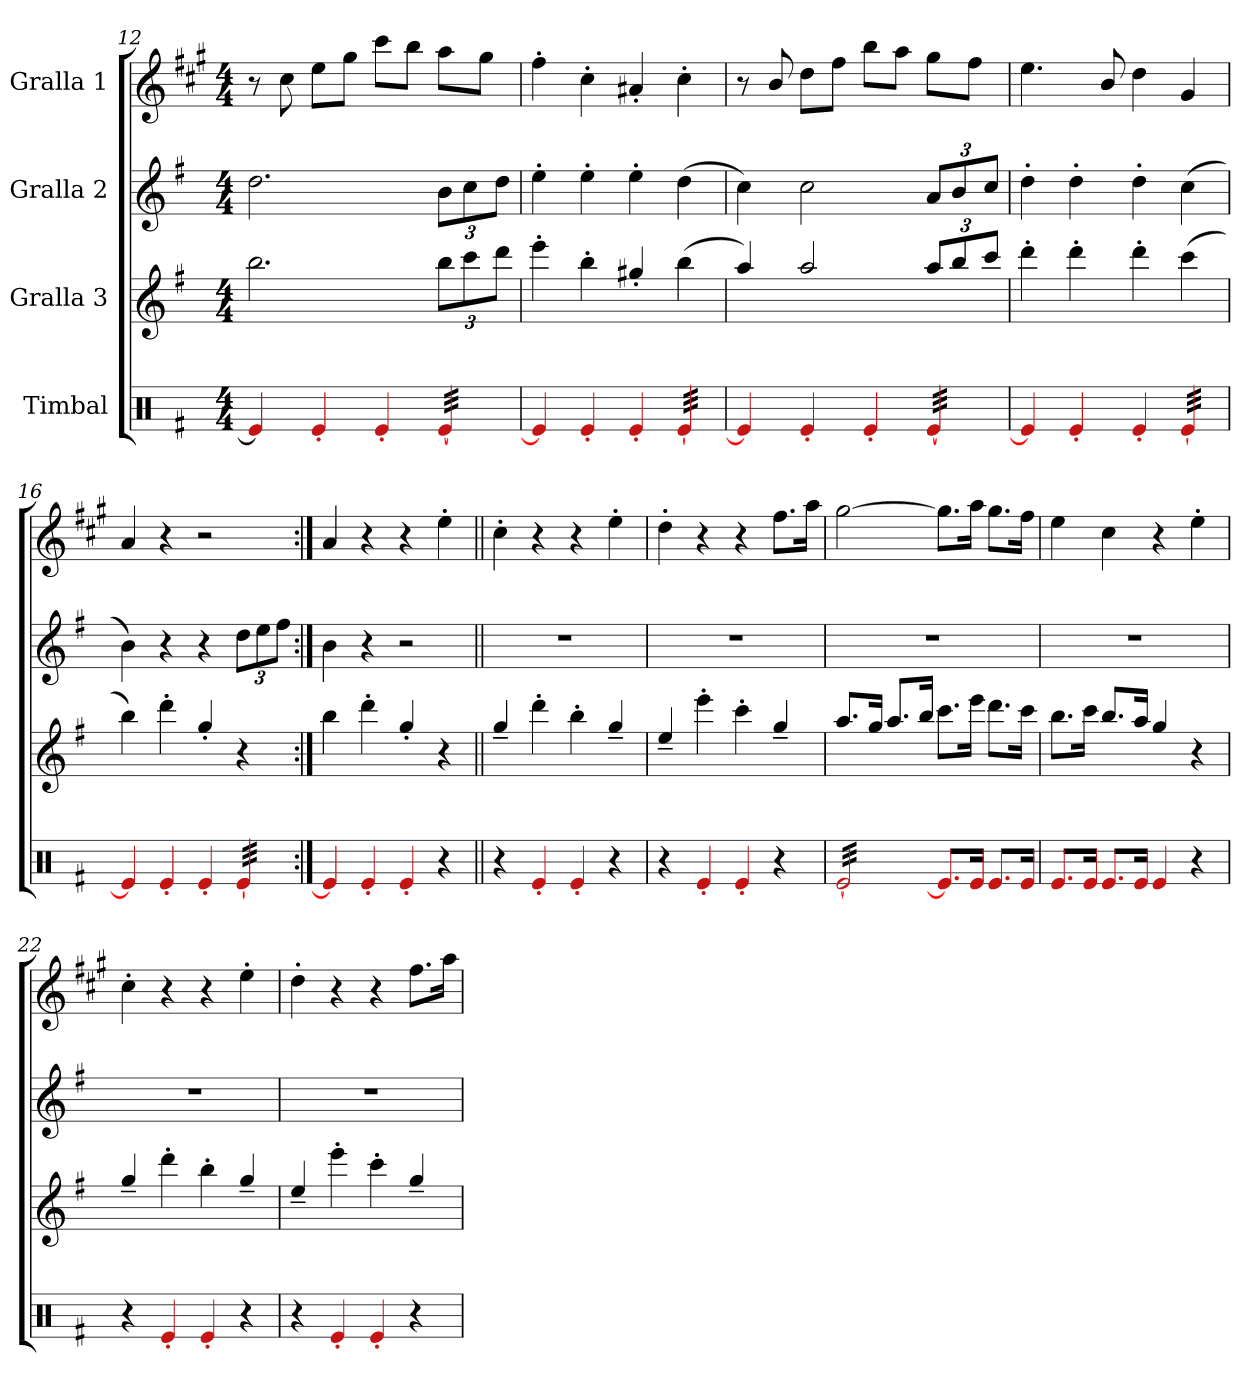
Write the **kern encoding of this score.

**kern	**kern	**kern	**kern
*part4	*part3	*part2	*part1
*staff4	*staff3	*staff2	*staff1
*I"Timbal	*I"Gralla 3	*I"Gralla 2	*I"Gralla 1
!!LO:LB:g=z
*clefX	*clefG2	*clefG2	*clefG2
*	*ITrd8c14	*	*ITrd1c2
*k[f#]	*k[f#]	*k[f#]	*k[f#]
*M4/4	*M4/4	*M4/4	*M4/4
=12	=12	=12	=12
4e/]	2.b\	2.dd\	8r
.	.	.	8b\
4e'/	.	.	8dd\L
.	.	.	8ff#\J
4e'/	.	.	8bb\L
.	.	.	8aa\J
*	*Xbrackettup	*Xbrackettup	*
*tremolo	*	*	*
[32e/LLL	12b\L	12b\L	8gg\L
32e/	.	.	.
32e/	.	.	.
.	12cc\	12cc\	.
32e/	.	.	.
32e/	.	.	8ff#\J
32e/	.	.	.
.	12dd\J	12dd\J	.
32e/	.	.	.
32e/JJJ	.	.	.
*Xtremolo	*	*	*
=13	=13	=13	=13
4e/]	4ee'\	4ee'\	4ee'\
4e'/	4b'\	4ee'\	4b'\
4e'/	4g#X'/	4ee'\	4g#X'/
*tremolo	*	*	*
[32e/LLL	(>4b\	(>4dd\	4b'\
32e/	.	.	.
32e/	.	.	.
32e/	.	.	.
32e/	.	.	.
32e/	.	.	.
32e/	.	.	.
32e/JJJ	.	.	.
*Xtremolo	*	*	*
=14	=14	=14	=14
4e/]	4a/)	4cc\)	8r
.	.	.	8a/
4e'/	2a/	2cc\	8cc\L
.	.	.	8ee\J
4e'/	.	.	8aa\L
.	.	.	8gg\J
*tremolo	*	*	*
[32e/LLL	12a/L	12a/L	8ff#\L
32e/	.	.	.
32e/	.	.	.
.	12b/	12b/	.
32e/	.	.	.
32e/	.	.	8ee\J
32e/	.	.	.
.	12cc/J	12cc/J	.
32e/	.	.	.
32e/JJJ	.	.	.
*Xtremolo	*	*	*
=15	=15	=15	=15
4e/]	4dd'\	4dd'\	4.dd\
4e'/	4dd'\	4dd'\	.
.	.	.	8a/
4e'/	4dd'\	4dd'\	4cc\
*tremolo	*	*	*
[32e/LLL	(>4cc\	(>4cc\	4f#/
32e/	.	.	.
32e/	.	.	.
32e/	.	.	.
32e/	.	.	.
32e/	.	.	.
32e/	.	.	.
32e/JJJ	.	.	.
*Xtremolo	*	*	*
=16	=16	=16	=16
4e/]	4b\)	4b\)	4g/
4e'/	4dd'\	4r	4r
4e'/	4g'/	4r	2r
*tremolo	*	*	*
[32e/LLL	4r	12dd\L	.
32e/	.	.	.
32e/	.	.	.
.	.	12ee\	.
32e/	.	.	.
32e/	.	.	.
32e/	.	.	.
.	.	12ff#\J	.
32e/	.	.	.
32e/JJJ	.	.	.
*Xtremolo	*	*	*
!!LO:PB:g=z
=17:|!	=17:|!	=17:|!	=17:|!
4e/]	4b\	4b\	4g/
4e'/	4dd'\	4r	4r
4e'/	4g'/	2r	4r
4r	4r	.	4dd'\
=18||	=18||	=18||	=18||
4r	4g~/	1r	4b'\
4e'/	4dd'\	.	4r
4e'/	4b'\	.	4r
4r	4g~/	.	4dd'\
=19	=19	=19	=19
4r	4e~/	1r	4cc'\
4e'/	4ee'\	.	4r
4e'/	4cc'\	.	4r
4r	4g~/	.	8.ee\L
.	.	.	16gg\Jk
=20	=20	=20	=20
*tremolo	*	*	*
[32e/LLL	8.a/L	1r	[2ff#\
32e/	.	.	.
32e/	.	.	.
32e/	.	.	.
32e/	.	.	.
32e/	.	.	.
32e/	16g/Jk	.	.
32e/	.	.	.
32e/	8.a/L	.	.
32e/	.	.	.
32e/	.	.	.
32e/	.	.	.
32e/	.	.	.
32e/	.	.	.
32e/	16b/Jk	.	.
32e/JJJ	.	.	.
*Xtremolo	*	*	*
8.e/L]	8.cc\L	.	8.ff#\L]
16e/Jk	16ee\Jk	.	16gg\Jk
8.e/L	8.dd\L	.	8.ff#\L
16e/Jk	16cc\Jk	.	16ee\Jk
=21	=21	=21	=21
8.e/L	8.b\L	1r	4dd\
16e/Jk	16cc\Jk	.	.
8.e/L	8.b/L	.	4b\
16e/Jk	16a/Jk	.	.
4e/	4g/	.	4r
4r	4r	.	4dd'\
=22	=22	=22	=22
4r	4g~/	1r	4b'\
4e'/	4dd'\	.	4r
4e'/	4b'\	.	4r
4r	4g~/	.	4dd'\
!!LO:LB:g=z
=23	=23	=23	=23
4r	4e~/	1r	4cc'\
4e'/	4ee'\	.	4r
4e'/	4cc'\	.	4r
4r	4g~/	.	8.ee\L
.	.	.	16gg\Jk
=	=	=	=
*-	*-	*-	*-
